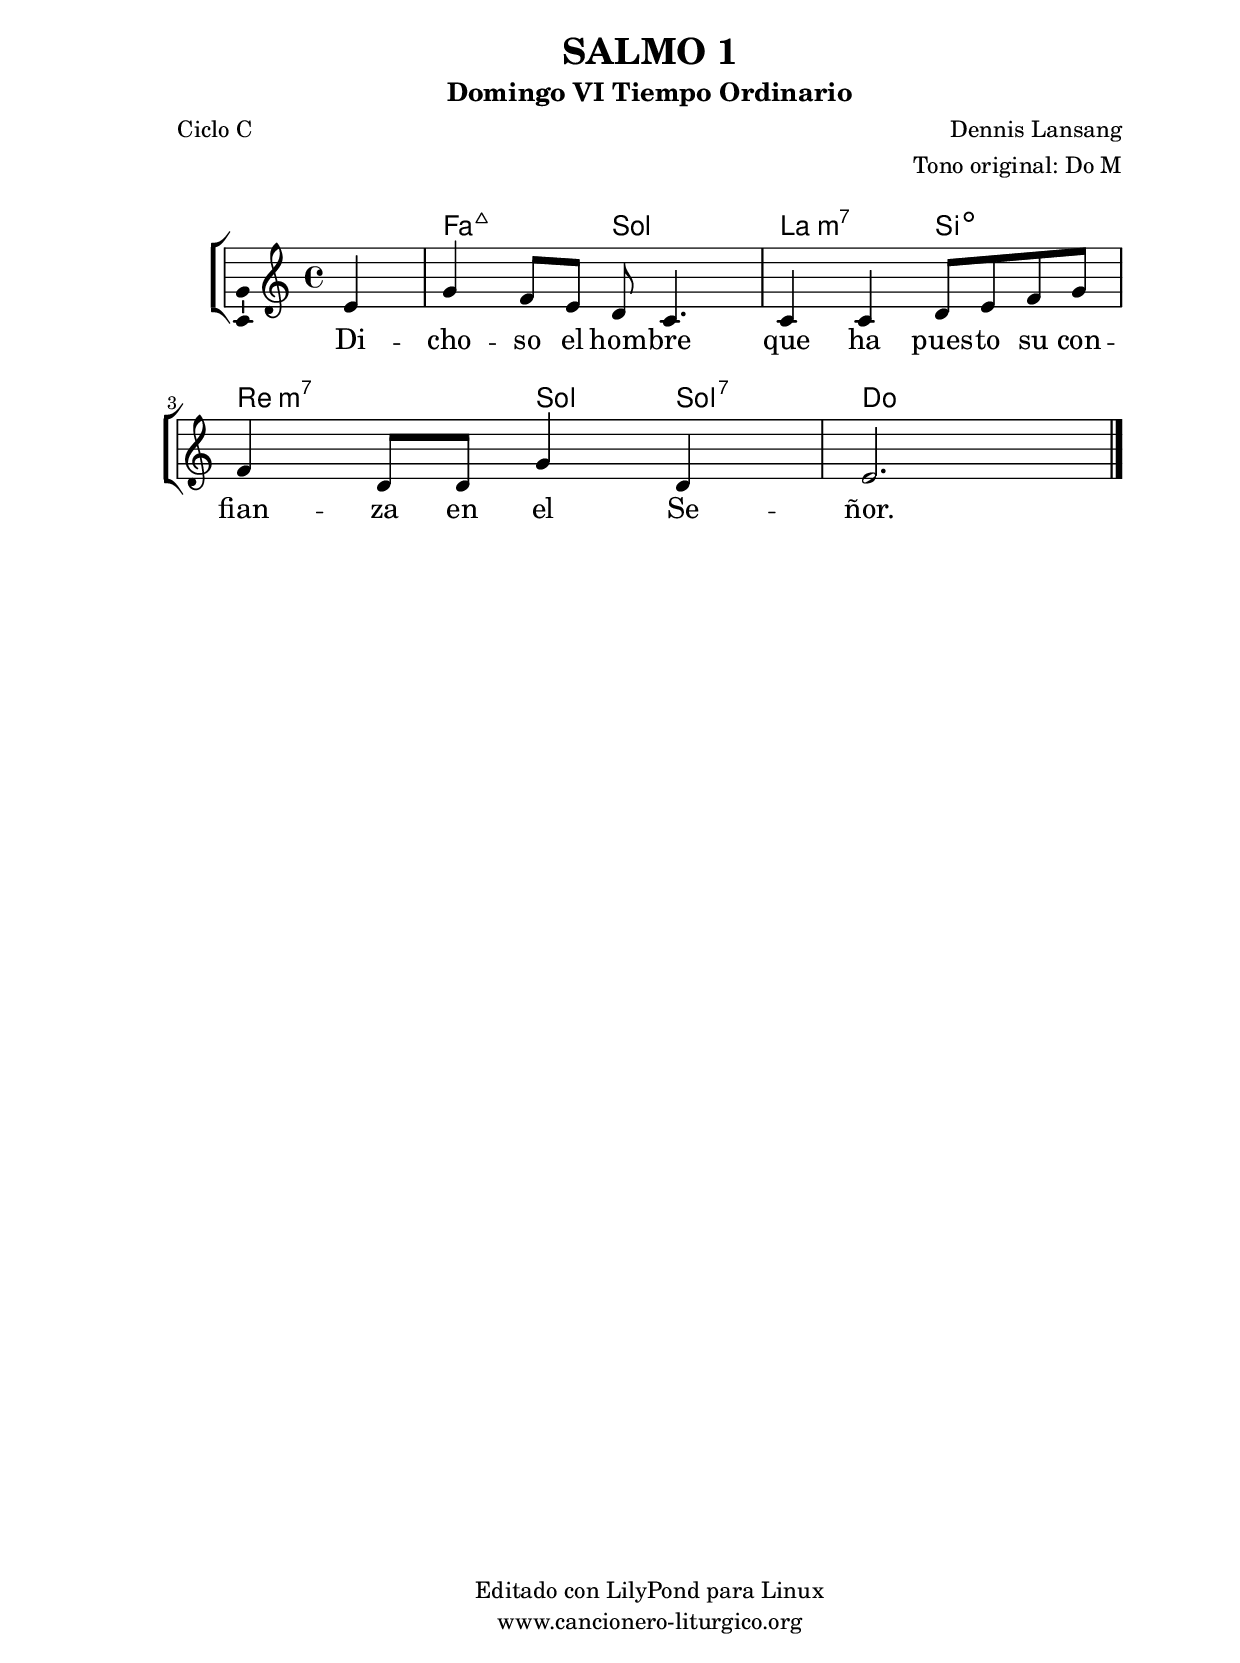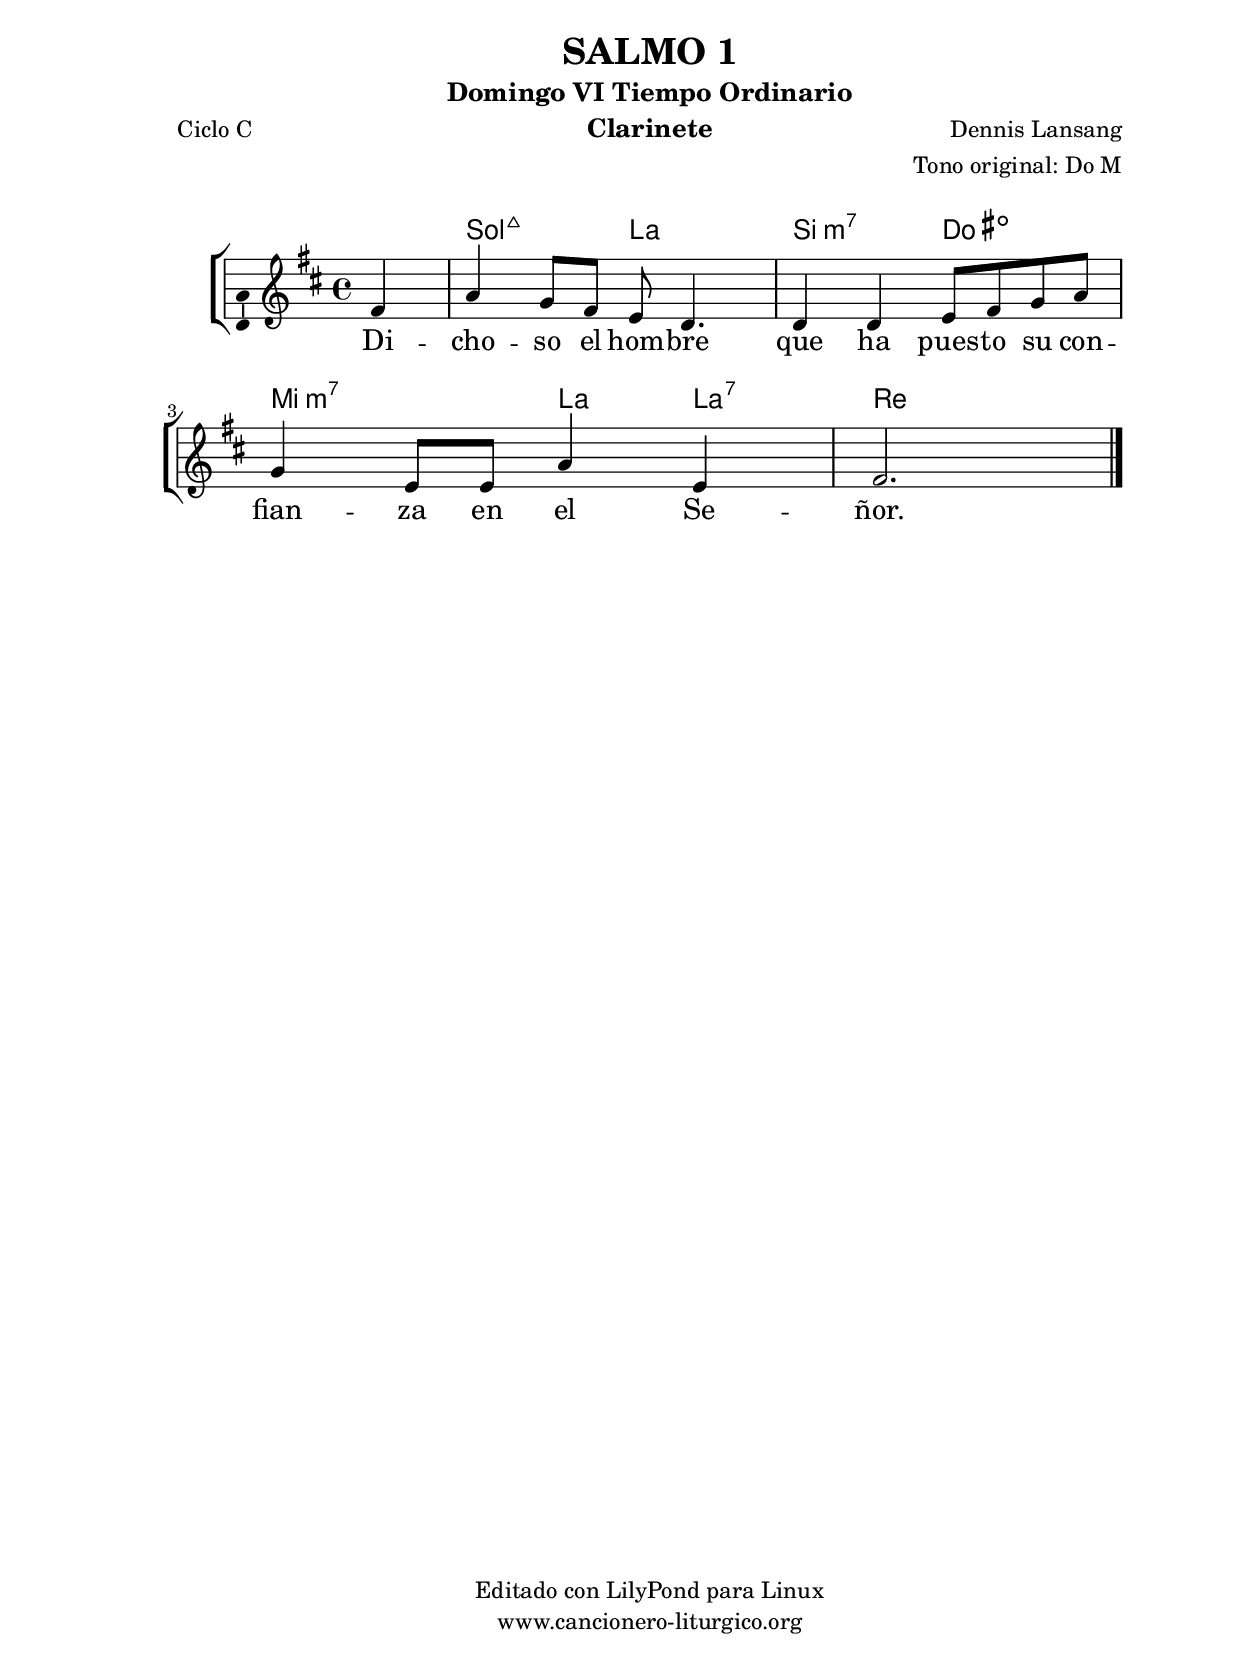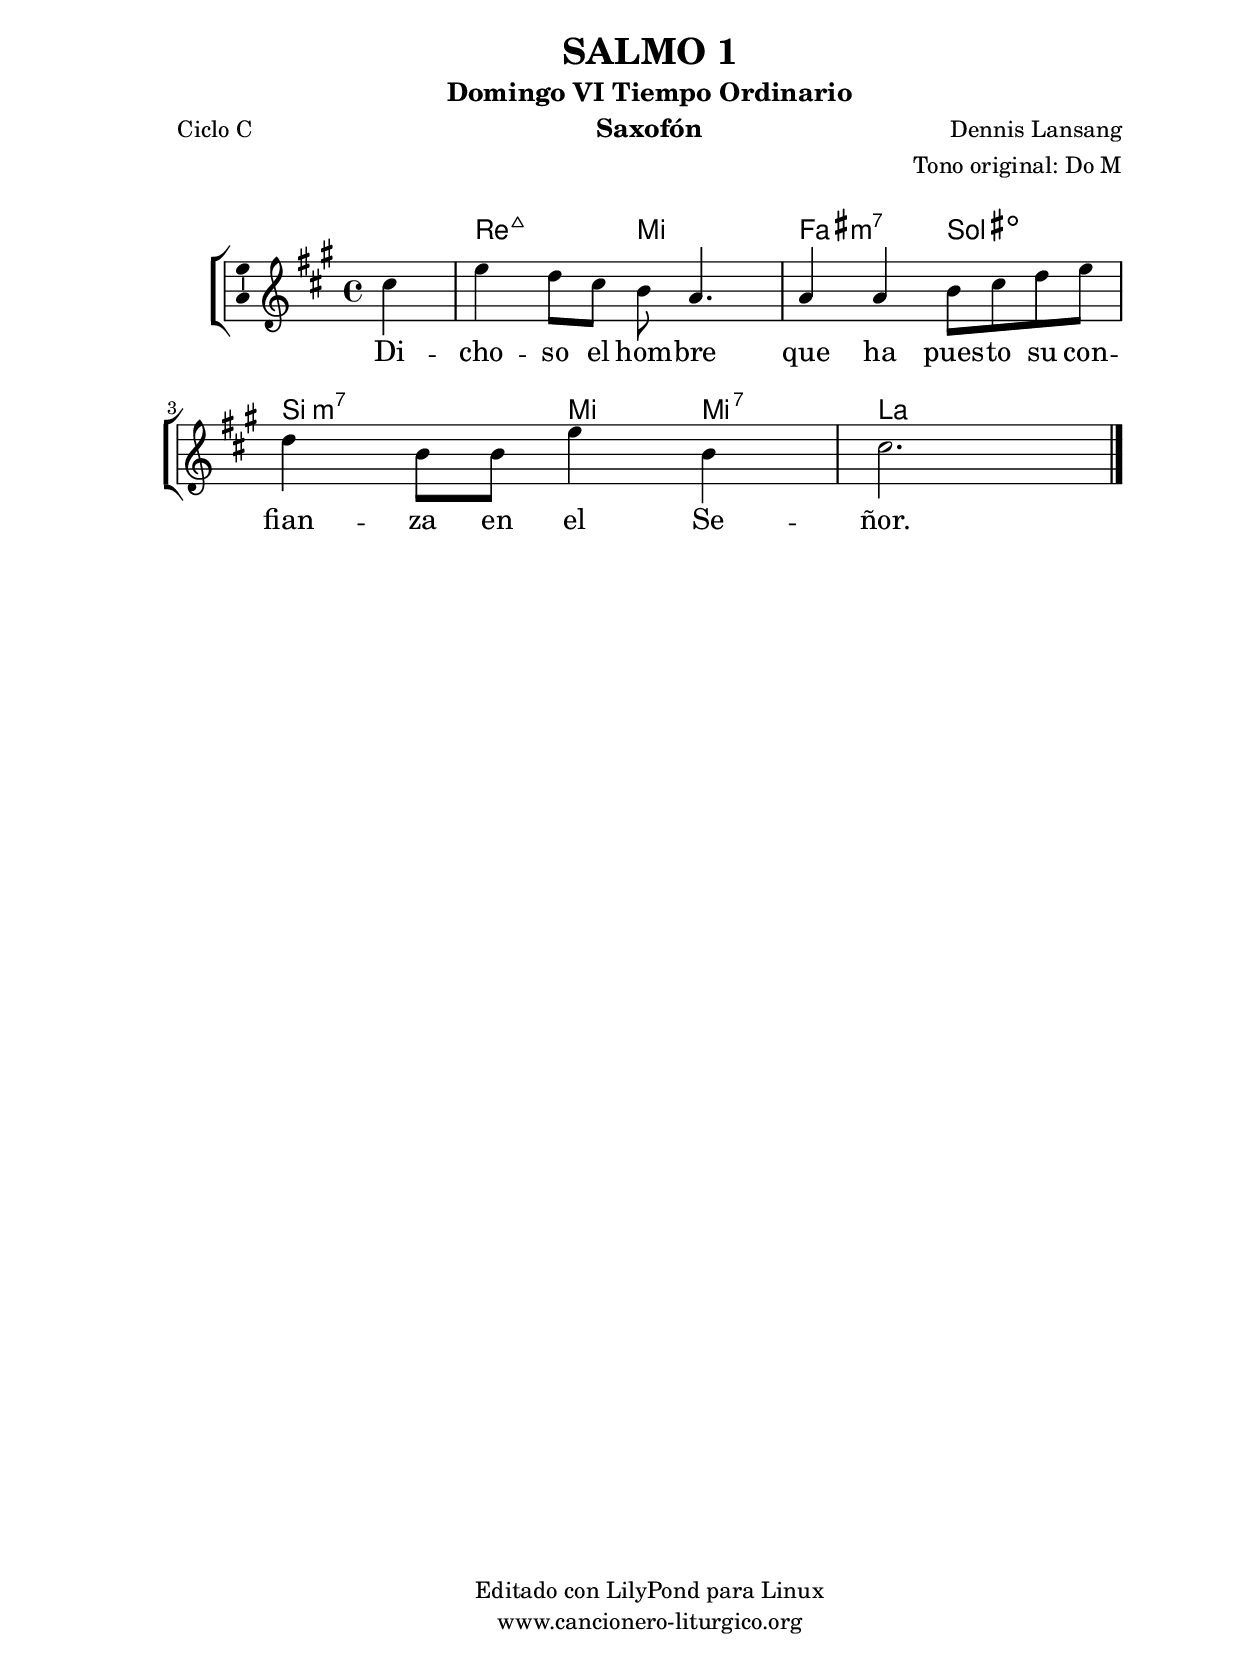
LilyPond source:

%
%para convertir .midi en .wav:
%timidity filename.midi -Ow -o finename.wav
%
%
%Para convertir de .wav a .mp3:
%lame -h -m j filename.wav
%
%
%para escuchar el midi:
%timidity nombrefichero.midi
%


%versión de lilypond para la que se ha escrito esta partitura:
\version "2.16.0"

	%Tamaño papel
	#(set-default-paper-size "a4")
	%Tamaño partitura
	#(set-global-staff-size 20)
	%No responde al pulsar sobre una nota
	#(ly:set-option 'point-and-click #f)

%parámetros del encabezamiento:
\header {
	title = "SALMO 1"
	subtitle = "Domingo VI Tiempo Ordinario"
	composer = "Dennis Lansang"
	poet = "Ciclo C"
	meter = ""
	arranger = "Tono original: Do M"
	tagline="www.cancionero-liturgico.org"
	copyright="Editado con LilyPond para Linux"
	tiempo = "Ordinario"
	usos = "Salmo"
	letra = "Dichoso el hombre que ha puesto su confianza en el Señor."
	}

%parámetros asociados al papel:
\paper  {
	oddHeaderMarkup = \markup {\fill-line { \on-the-fly #not-first-page \fromproperty #'header:title \on-the-fly #not-first-page \fromproperty #'header:composer }}
	evenHeaderMarkup = \markup {\fill-line { \fromproperty #'header:composer \fromproperty #'header:title }}
	#(set-paper-size "a4")
	print-page-number = ##f
	first-page-number = 1
	print-first-page-number = ##f
%	head-separation = 3.0 \cm
	top-margin = 2.0 \cm
	bottom-margin = 0.5\cm
%%%	bottom-margin = -1.0\cm
	left-margin = 3.0 \cm
	line-width = 16.0 \cm 
	indent = 8\mm
	interscoreline = 2.\mm
	between-system-space = 15\mm
%	para que las partituras no llenen la hoja:
	ragged-bottom = ##t
%	idem para la última hoja:
	ragged-last-bottom = ##f
%	para que las partituras llenen el ancho del papel:
	ragged-last = ##f
	after-title-space = 2.5 \cm
%page-count=1
%system-count=2

	%Flexible Vertical Spacing
%	markup-markup-spacing =
%	#'((basic-distance . 15) (minimum-distance . 15) (padding . 3))
	markup-system-spacing =
	#'((basic-distance . 15) (minimum-distance . 15) (padding . 3))
	system-system-spacing =
	#'((basic-distance . 15) (minimum-distance . 15) (padding . 3))
	score-system-spacing =
	#'((basic-distance . 15) (minimum-distance . 15) (padding . 5))
%	top-system-spacing = % header
%	#'((basic-distance . 8) (minimum-distance . 0) (padding . 3))
%	top-markup-spacing =
%	#'((basic-distance . 20) (minimum-distance . 20) (padding . 3))
	last-bottom-spacing = % footer
	#'((basic-distance . 5) (minimum-distance . 5) (padding . 3))
%	score-markup-spacing =
%	#'((basic-distance . 16) (minimum-distance . 13) (padding . 3))

	}


%parámetros que afectan a toda la partitura:
global =  {
	%clave de sol (G):
	\clef G
	%armadura:
%	\transpose a g
	\key c \major
	\tempo 4=86
	\set Score.tempoHideNote = ##t
	}


acordes = {
	\italianChords
	\chordmode {
%	\transpose a g
{
s4
f2:7+ g a:m7 b:dim d:m7 g4 g:7 c2.
	}
	}
}


melodia = 
%	\transpose a g
{
	\relative c'{
	\time 4/4

\partial4
e4
g4 f8 e d c4.
c4 c d8 e f g
f4 d8 d g4 d
e2. %s4

	\bar "|."
	}
	}


texto = \lyricmode {
Di -- cho -- so el hom -- bre que ha pues -- to su con -- fian -- za en el Se -- ñor.
	}


acordesStaff = \context ChordNames = acordesStaff <<
	\set chordChanges = ##t
	\acordes
	>>


vozStaff = \context Voice = vozStaff
\with {\consists "Ambitus_engraver"}
<<
%	\set Staff.instrumentName = ""
%	\set Staff.shortInstrumentName = ""
%	\set Staff.midiInstrument = #"clarinet"
%	\set Staff.midiInstrument = #"cello"
%	\set Staff.midiInstrument = #"flute"
	\set Staff.midiInstrument = #"electric guitar (jazz)"
%	\set Staff.midiInstrument = #"english horn"
%	\set Staff.midiInstrument = #"violin"
%	\set Staff.midiInstrument = #"glockenspiel"
	\set Staff.midiMinimumVolume = #0.7
	\set Staff.midiMaximumVolume = #0.9
	\global
	\melodia
	>>


textoStaff = \context Lyrics = textoStaff <<
	\lyricsto vozStaff \texto
	>>

\book {
	\score {
		\context ChoirStaff {
			\override StaffGroup.SystemStartBracket #'collapse-height = #1
			\override Score.SystemStartBar #'collapse-height = #1
			<<
			\acordesStaff
			\vozStaff
			\textoStaff
			>>
			}
		\layout {
	    		\context {
				\Lyrics
				\override LyricText #'font-size = #2
				}
	   		 \context {
				\Score
				%fontSize = #3
				\override StaffSymbol #'staff-space = #(magstep +3)
				%\override Beam #'thickness = #0.55
				%\override SpacingSpanner #'spacing-increment = #1.0
				%\override Slur #'height-limit = #1.5
				}
			}
		}
	\score {
		\unfoldRepeats
		\context ChoirStaff {
			<<
			\acordesStaff
			\vozStaff
			>>
			}
		\midi {
	  		\context {
	  			\Score
				tempoWholesPerMinute = #(ly:make-moment 70 4)
				}
			}
		}
	}

%Partitura para clarinete
#(define output-suffix "C")
\book {
	\header{
		instrument = "Clarinete"
		}
	\score {
		\context ChoirStaff {
			\override StaffGroup.SystemStartBracket #'collapse-height = #1
			\override Score.SystemStartBar #'collapse-height = #1
\transpose c d
			<<
			\acordesStaff
			\vozStaff
			\textoStaff
			>>
			}
		\layout {
	    		\context {
				\Lyrics
				\override LyricText #'font-size = #2
				}
	   		 \context {
				\Score
				%fontSize = #3
				\override StaffSymbol #'staff-space = #(magstep +3)
				%\override Beam #'thickness = #0.55
				%\override SpacingSpanner #'spacing-increment = #1.0
				%\override Slur #'height-limit = #1.5
				}
			}
		}
	}

%Partitura para saxofón
#(define output-suffix "S")
\book {
	\header{
		instrument = "Saxofón"
		}
	\score {
		\context ChoirStaff {
			\override StaffGroup.SystemStartBracket #'collapse-height = #1
			\override Score.SystemStartBar #'collapse-height = #1
\transpose c a
			<<
			\acordesStaff
			\vozStaff
			\textoStaff
			>>
			}
		\layout {
	    		\context {
				\Lyrics
				\override LyricText #'font-size = #2
				}
	   		 \context {
				\Score
				%fontSize = #3
				\override StaffSymbol #'staff-space = #(magstep +3)
				%\override Beam #'thickness = #0.55
				%\override SpacingSpanner #'spacing-increment = #1.0
				%\override Slur #'height-limit = #1.5
				}
			}
		}
	}

